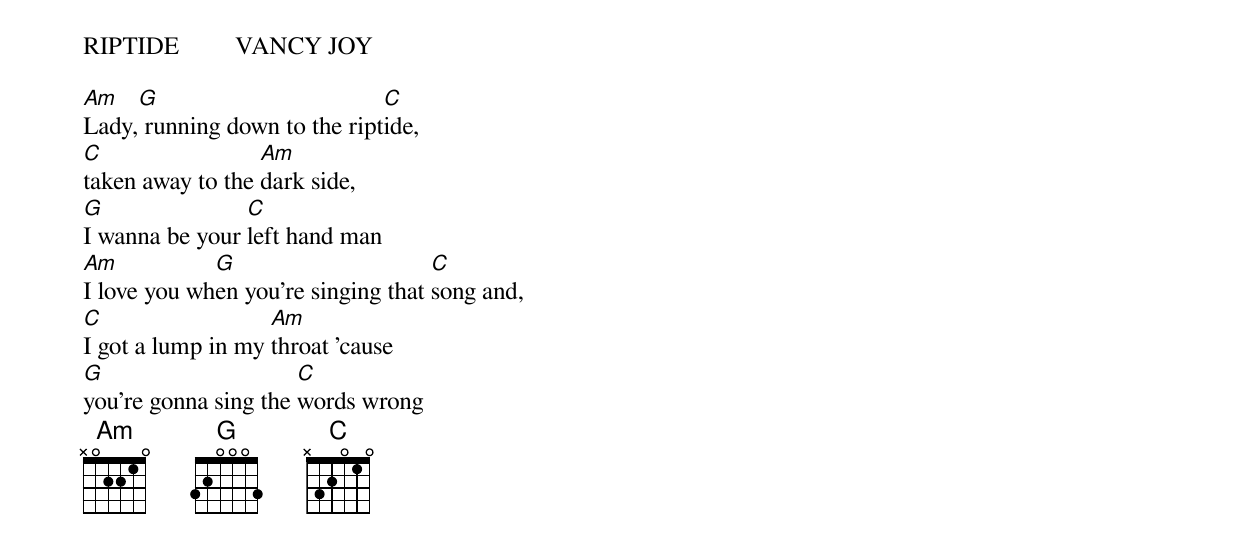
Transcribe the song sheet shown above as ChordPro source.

RIPTIDE         VANCY JOY

[Am]Lady,[G] running down to the ript[C]ide,
[C]taken away to the [Am]dark side,
[G]I wanna be your [C]left hand man
[Am]I love you wh[G]en you're singing that [C]song and,
[C]I got a lump in my [Am]throat 'cause
[G]you're gonna sing the [C]words wrong
